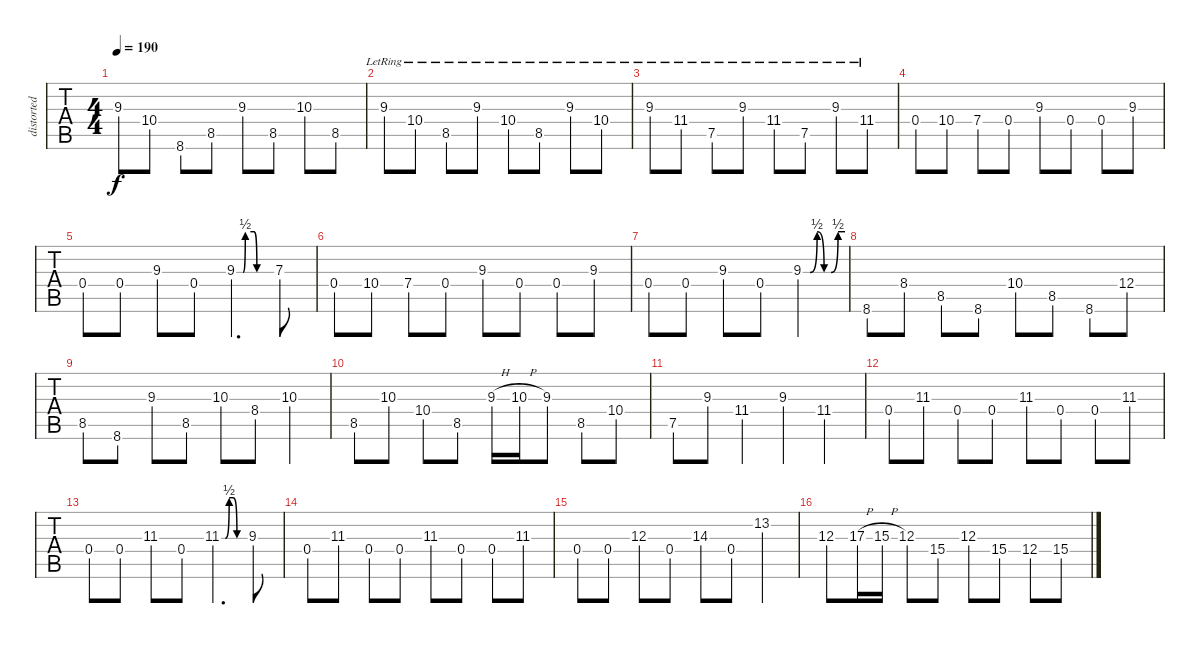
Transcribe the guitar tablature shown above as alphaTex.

\track ("distorted" "distorted") {instrument distortionguitar}
\staff {tabs}
\tuning (E4 B3 G3 D3 A2 D2) {hide}
\ts (4 4)
\tempo 190
\clef g2
\ks c
9.3.8{dy f} 10.4.8 8.6.8 8.5.8 9.3.8 8.5.8 10.3.8 8.5.8 |
9.3{lr}.8 10.4{lr}.8 8.5{lr}.8 9.3{lr}.8 10.4{lr}.8 8.5{lr}.8 9.3{lr}.8 10.4{lr}.8 |
9.3{lr}.8 11.4{lr}.8 7.5{lr}.8 9.3{lr}.8 11.4{lr}.8 7.5{lr}.8 9.3{lr}.8 11.4{lr}.8 |
0.4.8 10.4.8 7.4.8 0.4.8 9.3.8 0.4.8 0.4.8 9.3.8 |
0.4.8 0.4.8 9.3.8 0.4.8 9.3{be (custom 0 0 11 0 15 2 30 2 35 0 60 0)}.4{d} 7.3.8 |
0.4.8 10.4.8 7.4.8 0.4.8 9.3.8 0.4.8 0.4.8 9.3.8 |
0.4.8 0.4.8 9.3.8 0.4.8 9.3{be (custom 0 0 10 0 20 2 30 0 40 0 50 2 60 2)}.2 |
8.6.8 8.4.8 8.5.8 8.6.8 10.4.8 8.5.8 8.6.8 12.4.8 |
8.5.8 8.6.8 9.3.8 8.5.8 10.3.8 8.4.8 10.3.4 |
8.5.8 10.3.8 10.4.8 8.5.8 9.3{h}.16 10.3{h}.16 9.3.8 8.5.8 10.4.8 |
7.5.8 9.3.8 11.4.4 9.3.4 11.4.4 |
0.4.8 11.3.8 0.4.8 0.4.8 11.3.8 0.4.8 0.4.8 11.3.8 |
0.4.8 0.4.8 11.3.8 0.4.8 11.3{be (custom 0 0 10 0 20 2 30 2 40 0 60 0)}.4{d} 9.3.8 |
0.4.8 11.3.8 0.4.8 0.4.8 11.3.8 0.4.8 0.4.8 11.3.8 |
0.4.8 0.4.8 12.3.8 0.4.8 14.3.8 0.4.8 13.2.4 |
12.3.8 17.3{h}.16 15.3{h}.16 12.3.8 15.4.8 12.3.8 15.4.8 12.4.8 15.4.8
